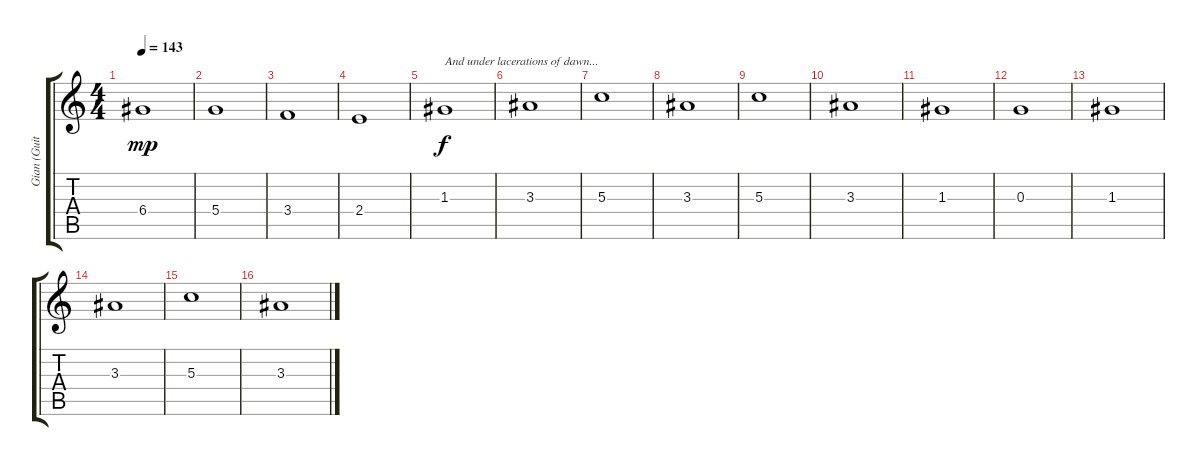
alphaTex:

\track ("Gian (Guitar)" "Gian (Guit") {instrument overdrivenguitar}
\staff {score tabs}
\tuning (E4 B3 G3 D3 A2 D2) {hide}
\ts (4 4)
\tempo 143
\clef g2
\ks c
6.4.1{dy mp} |
5.4.1 |
3.4.1 |
2.4.1 |
1.3.1{txt "And under lacerations of dawn..." dy f} |
3.3.1 |
5.3.1 |
3.3.1 |
5.3.1 |
3.3.1 |
1.3.1 |
0.3.1 |
1.3.1 |
3.3.1 |
5.3.1 |
3.3.1
